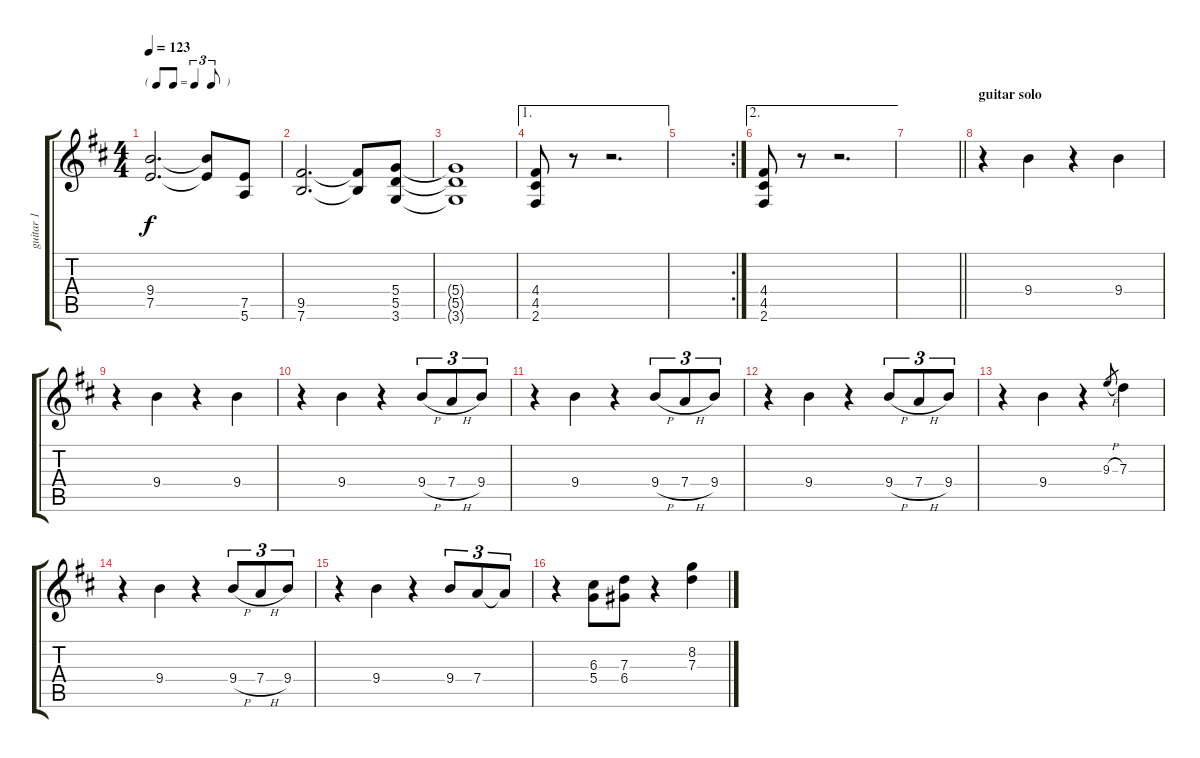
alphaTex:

\track ("guitar 1" "guitar 1") {instrument overdrivenguitar}
\staff {score tabs}
\tuning (E4 B3 G3 D3 A2 E2) {hide}
\ts (4 4)
\tf triplet8th
\tempo 123
\clef g2
\ks d
(9.4{t} 7.5{t}).2{d dy f} (9.4{t} 7.5{t}).8 (7.5 5.6).8 |
(9.5 7.6).2{d} (9.5{t} 7.6{t}).8 (5.4 5.5 3.6).8 |
(5.4{t} 5.5{t} 3.6{t}).1 |
\ae 1
(4.4 4.5 2.6).8 r.8 r.2{d} |
\rc 2
|
\ae 2
(4.4 4.5 2.6).8 r.8 r.2{d} |
\barLineRight lightlight
|
\section ("" "guitar solo")
r.4 9.4.4 r.4 9.4.4 |
r.4 9.4.4 r.4 9.4.4 |
r.4 9.4.4 r.4 9.4{h}.8{tu (3 2)} 7.4{h}.8{tu (3 2)} 9.4.8{tu (3 2)} |
r.4 9.4.4 r.4 9.4{h}.8{tu (3 2)} 7.4{h}.8{tu (3 2)} 9.4.8{tu (3 2)} |
r.4 9.4.4 r.4 9.4{h}.8{tu (3 2)} 7.4{h}.8{tu (3 2)} 9.4.8{tu (3 2)} |
r.4 9.4.4 r.4 9.3{h}.8{gr} 7.3.4 |
r.4 9.4.4 r.4 9.4{h}.8{tu (3 2)} 7.4{h}.8{tu (3 2)} 9.4.8{tu (3 2)} |
r.4 9.4.4 r.4 9.4.8{tu (3 2)} 7.4.8{tu (3 2)} 7.4{t}.8{tu (3 2)} |
r.4 (6.3 5.4).8 (7.3 6.4).8 r.4 (8.2 7.3).4
